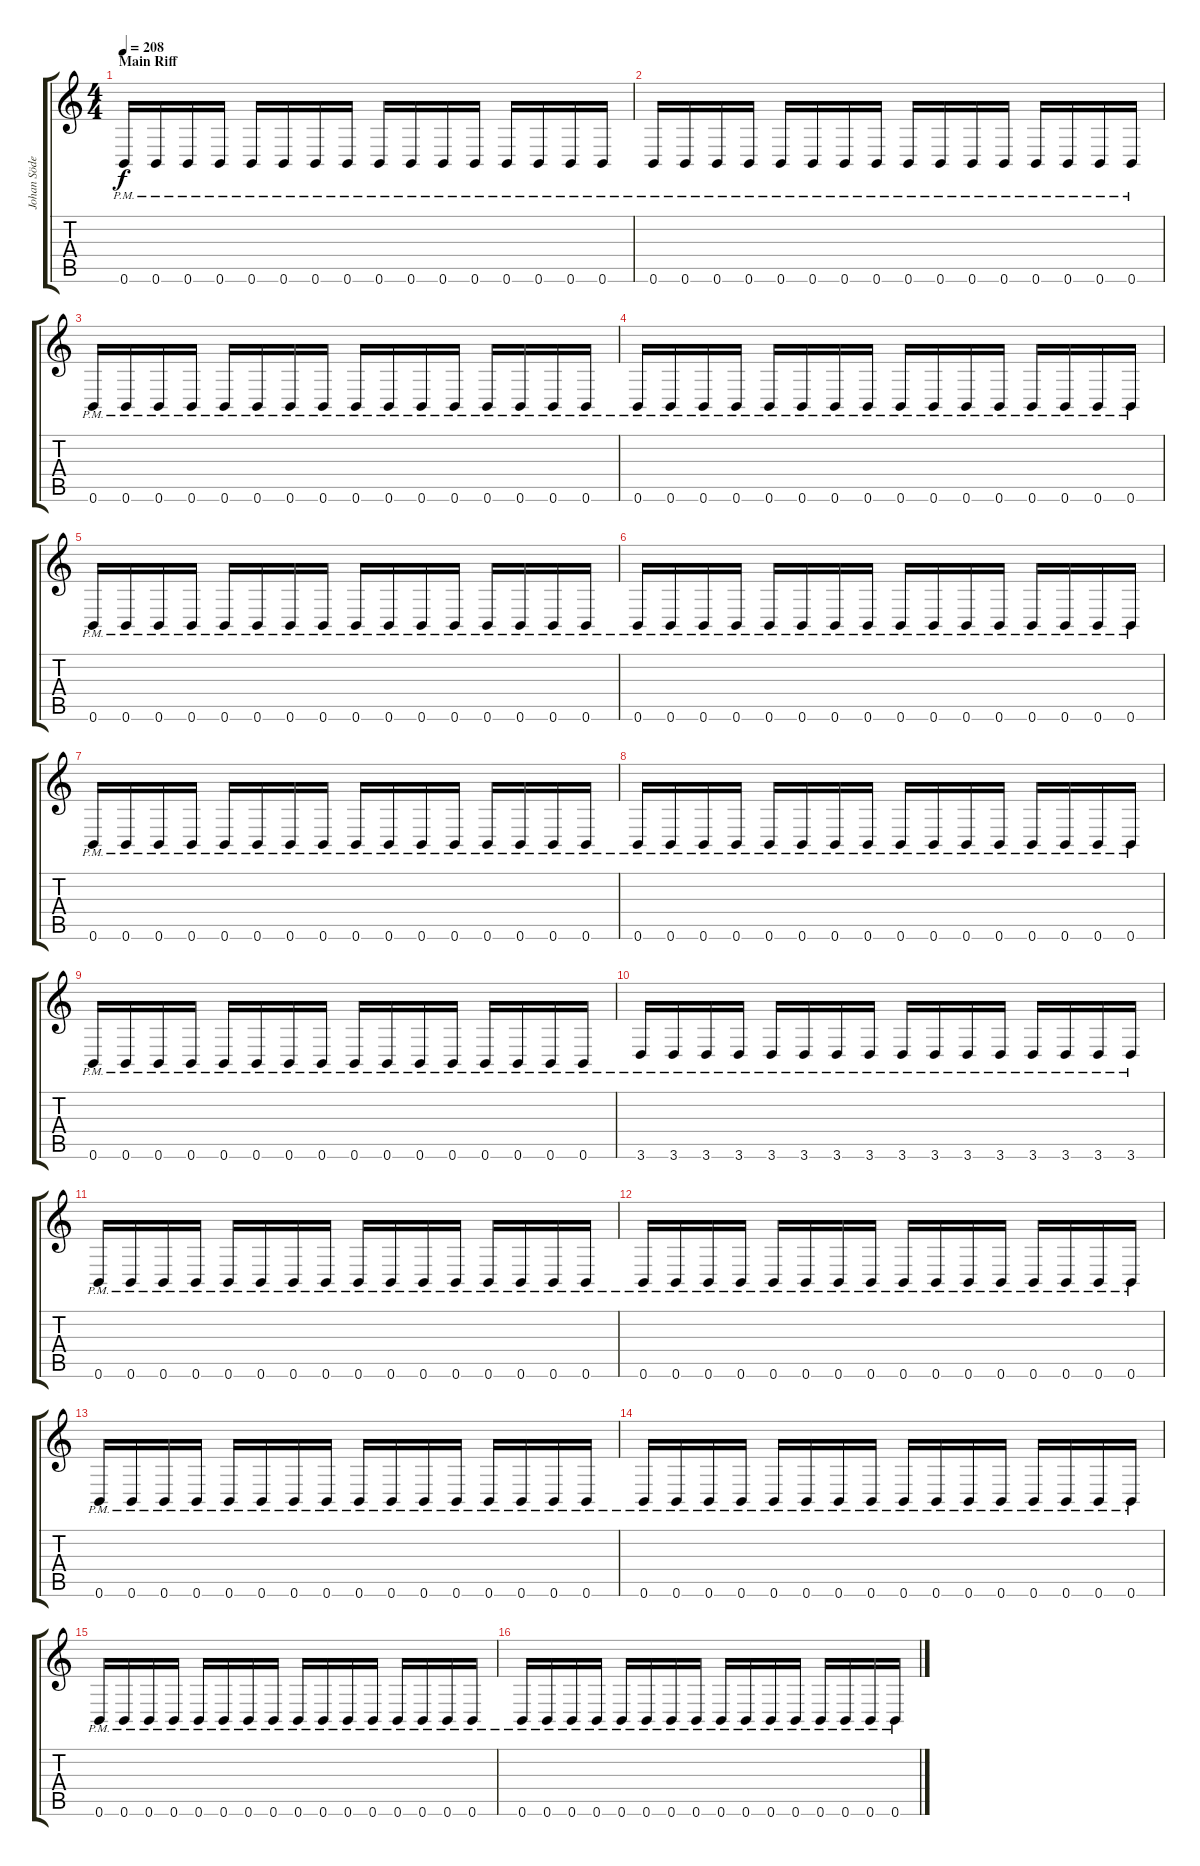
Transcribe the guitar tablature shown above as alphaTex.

\track ("Johan Söderberg" "Johan Söde") {instrument distortionguitar}
\staff {score tabs}
\tuning (B3 Gb3 D3 A2 E2 B1) {hide}
\ts (4 4)
\section ("" "Main Riff")
\tempo 208
\clef g2
\ks c
0.6{pm}.16{dy f instrument distortionguitar} 0.6{pm}.16 0.6{pm}.16 0.6{pm}.16 0.6{pm}.16 0.6{pm}.16 0.6{pm}.16 0.6{pm}.16 0.6{pm}.16 0.6{pm}.16 0.6{pm}.16 0.6{pm}.16 0.6{pm}.16 0.6{pm}.16 0.6{pm}.16 0.6{pm}.16 |
0.6{pm}.16 0.6{pm}.16 0.6{pm}.16 0.6{pm}.16 0.6{pm}.16 0.6{pm}.16 0.6{pm}.16 0.6{pm}.16 0.6{pm}.16 0.6{pm}.16 0.6{pm}.16 0.6{pm}.16 0.6{pm}.16 0.6{pm}.16 0.6{pm}.16 0.6{pm}.16 |
0.6{pm}.16 0.6{pm}.16 0.6{pm}.16 0.6{pm}.16 0.6{pm}.16 0.6{pm}.16 0.6{pm}.16 0.6{pm}.16 0.6{pm}.16 0.6{pm}.16 0.6{pm}.16 0.6{pm}.16 0.6{pm}.16 0.6{pm}.16 0.6{pm}.16 0.6{pm}.16 |
0.6{pm}.16 0.6{pm}.16 0.6{pm}.16 0.6{pm}.16 0.6{pm}.16 0.6{pm}.16 0.6{pm}.16 0.6{pm}.16 0.6{pm}.16 0.6{pm}.16 0.6{pm}.16 0.6{pm}.16 0.6{pm}.16 0.6{pm}.16 0.6{pm}.16 0.6{pm}.16 |
0.6{pm}.16 0.6{pm}.16 0.6{pm}.16 0.6{pm}.16 0.6{pm}.16 0.6{pm}.16 0.6{pm}.16 0.6{pm}.16 0.6{pm}.16 0.6{pm}.16 0.6{pm}.16 0.6{pm}.16 0.6{pm}.16 0.6{pm}.16 0.6{pm}.16 0.6{pm}.16 |
0.6{pm}.16 0.6{pm}.16 0.6{pm}.16 0.6{pm}.16 0.6{pm}.16 0.6{pm}.16 0.6{pm}.16 0.6{pm}.16 0.6{pm}.16 0.6{pm}.16 0.6{pm}.16 0.6{pm}.16 0.6{pm}.16 0.6{pm}.16 0.6{pm}.16 0.6{pm}.16 |
0.6{pm}.16 0.6{pm}.16 0.6{pm}.16 0.6{pm}.16 0.6{pm}.16 0.6{pm}.16 0.6{pm}.16 0.6{pm}.16 0.6{pm}.16 0.6{pm}.16 0.6{pm}.16 0.6{pm}.16 0.6{pm}.16 0.6{pm}.16 0.6{pm}.16 0.6{pm}.16 |
0.6{pm}.16 0.6{pm}.16 0.6{pm}.16 0.6{pm}.16 0.6{pm}.16 0.6{pm}.16 0.6{pm}.16 0.6{pm}.16 0.6{pm}.16 0.6{pm}.16 0.6{pm}.16 0.6{pm}.16 0.6{pm}.16 0.6{pm}.16 0.6{pm}.16 0.6{pm}.16 |
0.6{pm}.16 0.6{pm}.16 0.6{pm}.16 0.6{pm}.16 0.6{pm}.16 0.6{pm}.16 0.6{pm}.16 0.6{pm}.16 0.6{pm}.16 0.6{pm}.16 0.6{pm}.16 0.6{pm}.16 0.6{pm}.16 0.6{pm}.16 0.6{pm}.16 0.6{pm}.16 |
3.6{pm}.16 3.6{pm}.16 3.6{pm}.16 3.6{pm}.16 3.6{pm}.16 3.6{pm}.16 3.6{pm}.16 3.6{pm}.16 3.6{pm}.16 3.6{pm}.16 3.6{pm}.16 3.6{pm}.16 3.6{pm}.16 3.6{pm}.16 3.6{pm}.16 3.6{pm}.16 |
0.6{pm}.16 0.6{pm}.16 0.6{pm}.16 0.6{pm}.16 0.6{pm}.16 0.6{pm}.16 0.6{pm}.16 0.6{pm}.16 0.6{pm}.16 0.6{pm}.16 0.6{pm}.16 0.6{pm}.16 0.6{pm}.16 0.6{pm}.16 0.6{pm}.16 0.6{pm}.16 |
0.6{pm}.16 0.6{pm}.16 0.6{pm}.16 0.6{pm}.16 0.6{pm}.16 0.6{pm}.16 0.6{pm}.16 0.6{pm}.16 0.6{pm}.16 0.6{pm}.16 0.6{pm}.16 0.6{pm}.16 0.6{pm}.16 0.6{pm}.16 0.6{pm}.16 0.6{pm}.16 |
0.6{pm}.16 0.6{pm}.16 0.6{pm}.16 0.6{pm}.16 0.6{pm}.16 0.6{pm}.16 0.6{pm}.16 0.6{pm}.16 0.6{pm}.16 0.6{pm}.16 0.6{pm}.16 0.6{pm}.16 0.6{pm}.16 0.6{pm}.16 0.6{pm}.16 0.6{pm}.16 |
0.6{pm}.16 0.6{pm}.16 0.6{pm}.16 0.6{pm}.16 0.6{pm}.16 0.6{pm}.16 0.6{pm}.16 0.6{pm}.16 0.6{pm}.16 0.6{pm}.16 0.6{pm}.16 0.6{pm}.16 0.6{pm}.16 0.6{pm}.16 0.6{pm}.16 0.6{pm}.16 |
0.6{pm}.16 0.6{pm}.16 0.6{pm}.16 0.6{pm}.16 0.6{pm}.16 0.6{pm}.16 0.6{pm}.16 0.6{pm}.16 0.6{pm}.16 0.6{pm}.16 0.6{pm}.16 0.6{pm}.16 0.6{pm}.16 0.6{pm}.16 0.6{pm}.16 0.6{pm}.16 |
0.6{pm}.16 0.6{pm}.16 0.6{pm}.16 0.6{pm}.16 0.6{pm}.16 0.6{pm}.16 0.6{pm}.16 0.6{pm}.16 0.6{pm}.16 0.6{pm}.16 0.6{pm}.16 0.6{pm}.16 0.6{pm}.16 0.6{pm}.16 0.6{pm}.16 0.6{pm}.16
